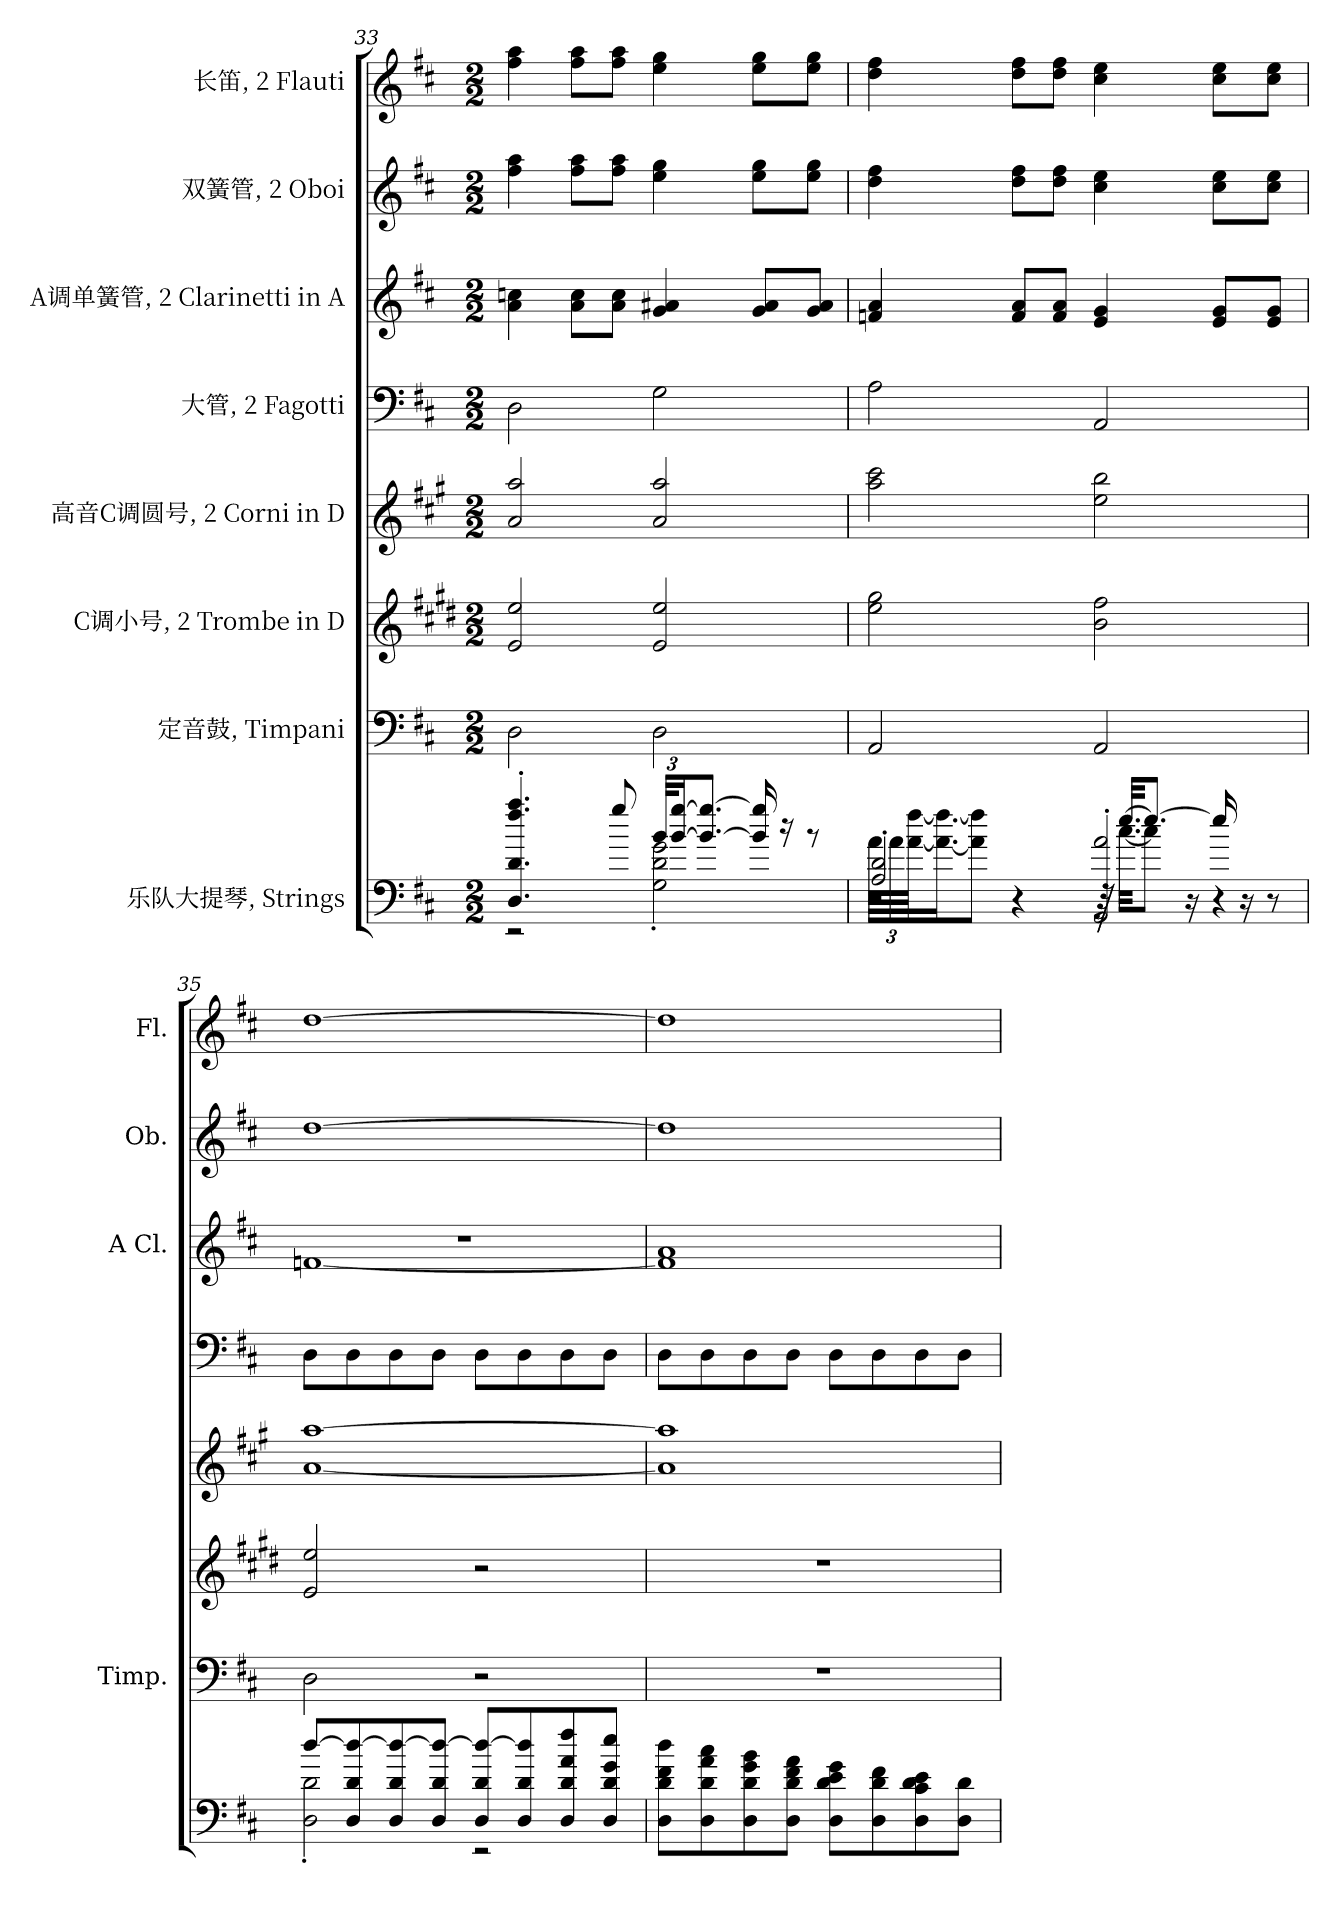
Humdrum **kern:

**kern	**kern	**kern	**kern	**kern	**kern	**kern	**kern
*part8	*part7	*part6	*part5	*part4	*part3	*part2	*part1
*staff8	*staff7	*staff6	*staff5	*staff4	*staff3	*staff2	*staff1
*I"乐队大提琴, Strings	*I"定音鼓, Timpani	*I"C调小号, 2 Trombe in D	*I"高音C调圆号, 2 Corni in D	*I"大管, 2 Fagotti	*I"A调单簧管, 2 Clarinetti in A	*I"双簧管, 2 Oboi	*I"长笛, 2 Flauti
*	*I'Timp.	*	*	*	*I'A Cl.	*I'Ob.	*I'Fl.
!!LO:PB:g=z
*clefF4	*clefF4	*clefG2	*clefG2	*clefF4	*clefG2	*clefG2	*clefG2
*	*	*ITrd1c2	*ITrd4c7	*	*ITrd2c3	*	*
*k[f#c#]	*k[f#c#]	*k[f#c#]	*k[f#c#]	*k[f#c#]	*k[f#c#g#d#a#]	*k[f#c#]	*k[f#c#]
*M2/2	*M2/2	*M2/2	*M2/2	*M2/2	*M2/2	*M2/2	*M2/2
=33	=33	=33	=33	=33	=33	=33	=33
*^	*	*	*	*	*	*	*
4.D/' 4.d/' 4.ff#/' 4.aa/'	2r	2D\	2d/ 2dd/	2d/ 2dd/	2D\	4f#\ 4an\	4ff#\ 4aa\	4ff#\ 4aa\
.	.	.	.	.	.	8f#\ 8a\L	8ff#\ 8aa\L	8ff#\ 8aa\L
8gg/	.	.	.	.	.	8f#\ 8a\J	8ff#\ 8aa\J	8ff#\ 8aa\J
*Xbrackettup	*	*	*	*	*	*	*	*
48b/KLL	2G\' 2d\' 2g\'	2D\	2d/ 2dd/	2d/ 2dd/	2G\	4e/ 4f##X/	4ee\ 4gg\	4ee\ 4gg\
[24b/ [24gg/J	.	.	.	.	.	.	.	.
8.b/_ 8.gg/_J	.	.	.	.	.	.	.	.
16b/] 16gg/]	.	.	.	.	.	8e/ 8f##/L	8ee\ 8gg\L	8ee\ 8gg\L
16r	.	.	.	.	.	.	.	.
8r	.	.	.	.	.	8e/ 8f##/J	8ee\ 8gg\J	8ee\ 8gg\J
=34	=34	=34	=34	=34	=34	=34	=34	=34
*	*^	*	*	*	*	*	*	*
2r	96a\LLLL	2A/' 2d/'	2AA/	2dd\ 2ff#\	2dd\ 2ff#\	2A\	4dn/ 4f#/	4dd\ 4ff#\	4dd\ 4ff#\
.	96a\	.	.	.	.	.	.	.	.
.	[96a\ [96ff#\JJ	.	.	.	.	.	.	.	.
.	16.a\_ 16.ff#\_J	.	.	.	.	.	.	.	.
.	8a\] 8ff#\]J	.	.	.	.	.	.	.	.
.	4r	.	.	.	.	.	8d/ 8f#/L	8dd\ 8ff#\L	8dd\ 8ff#\L
.	.	.	.	.	.	.	8d/ 8f#/J	8dd\ 8ff#\J	8dd\ 8ff#\J
64r	64r	2AA/' 2a/'	2AA/	2a\ 2ee\	2a\ 2ee\	2AA/	4c#/ 4e/	4cc#\ 4ee\	4cc#\ 4ee\
[32.ee/KKL	[32.cc#\KKL	.	.	.	.	.	.	.	.
8.ee/J_	8cc#\J]	.	.	.	.	.	.	.	.
.	16r	.	.	.	.	.	.	.	.
16ee/]	4r	.	.	.	.	.	8c#/ 8e/L	8cc#\ 8ee\L	8cc#\ 8ee\L
16r	.	.	.	.	.	.	.	.	.
8r	.	.	.	.	.	.	8c#/ 8e/J	8cc#\ 8ee\J	8cc#\ 8ee\J
*	*v	*v	*	*	*	*	*	*	*
!!LO:PB:g=z
=35	=35	=35	=35	=35	=35	=35	=35	=35
*	*	*	*	*	*	*^	*	*
[8dd/L	2D\' 2d\'	2D\	2d/ 2dd/	[1d [1dd	8D\L	1r	[1dn	[1dd	[1dd
8D/ 8d/ 8dd/_	.	.	.	.	8D\	.	.	.	.
8D/ 8d/ 8dd/_	.	.	.	.	8D\	.	.	.	.
8D/ 8d/ 8dd/_J	.	.	.	.	8D\J	.	.	.	.
8D/ 8d/ 8dd/_L	2r	2r	2r	.	8D\L	.	.	.	.
8D/ 8d/ 8dd/]	.	.	.	.	8D\	.	.	.	.
8D/ 8d/ 8a/ 8ff#/	.	.	.	.	8D\	.	.	.	.
8D/ 8d/ 8g/ 8ee/J	.	.	.	.	8D\J	.	.	.	.
*v	*v	*	*	*	*	*	*	*	*
=36	=36	=36	=36	=36	=36	=36	=36	=36
8D\ 8d\ 8f#\ 8dd\L	1r	1r	1d] 1dd]	8D\L	1f#	1d]	1dd]	1dd]
8D\ 8d\ 8a\ 8cc#\	.	.	.	8D\	.	.	.	.
8D\ 8d\ 8g\ 8b\	.	.	.	8D\	.	.	.	.
8D\ 8d\ 8f#\ 8a\J	.	.	.	8D\J	.	.	.	.
8D\ 8d\ 8e\ 8g\L	.	.	.	8D\L	.	.	.	.
8D\ 8d\ 8f#\	.	.	.	8D\	.	.	.	.
8D\ 8c#\ 8d\ 8e\	.	.	.	8D\	.	.	.	.
8D\ 8d\J	.	.	.	8D\J	.	.	.	.
*	*	*	*	*	*v	*v	*	*
=	=	=	=	=	=	=	=
*-	*-	*-	*-	*-	*-	*-	*-
